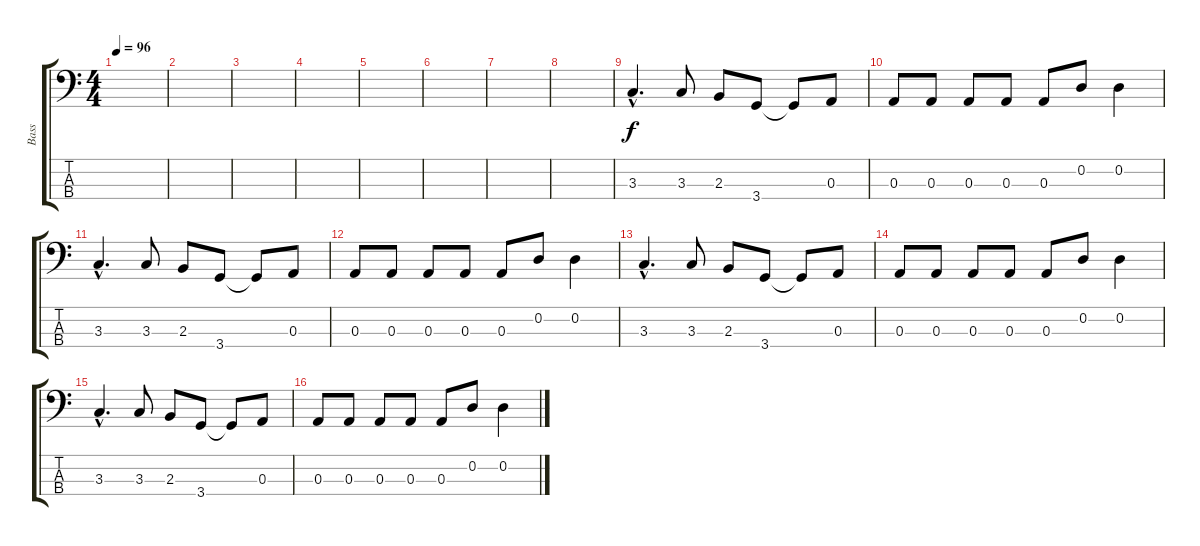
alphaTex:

\track ("Bass" "Bass") {instrument electricbassfinger}
\staff {score tabs}
\tuning (G2 D2 A1 E1) {hide}
\ts (4 4)
\tempo 96
\clef f4
\ks c
|
|
|
|
|
|
|
|
3.3{hac}.4{d} 3.3.8 2.3.8 3.4.8 3.4{t}.8 0.3.8 |
0.3.8 0.3.8 0.3.8 0.3.8 0.3.8 0.2.8 0.2.4 |
3.3{hac}.4{d} 3.3.8 2.3.8 3.4.8 3.4{t}.8 0.3.8 |
0.3.8 0.3.8 0.3.8 0.3.8 0.3.8 0.2.8 0.2.4 |
3.3{hac}.4{d} 3.3.8 2.3.8 3.4.8 3.4{t}.8 0.3.8 |
0.3.8 0.3.8 0.3.8 0.3.8 0.3.8 0.2.8 0.2.4 |
3.3{hac}.4{d} 3.3.8 2.3.8 3.4.8 3.4{t}.8 0.3.8 |
0.3.8 0.3.8 0.3.8 0.3.8 0.3.8 0.2.8 0.2.4
